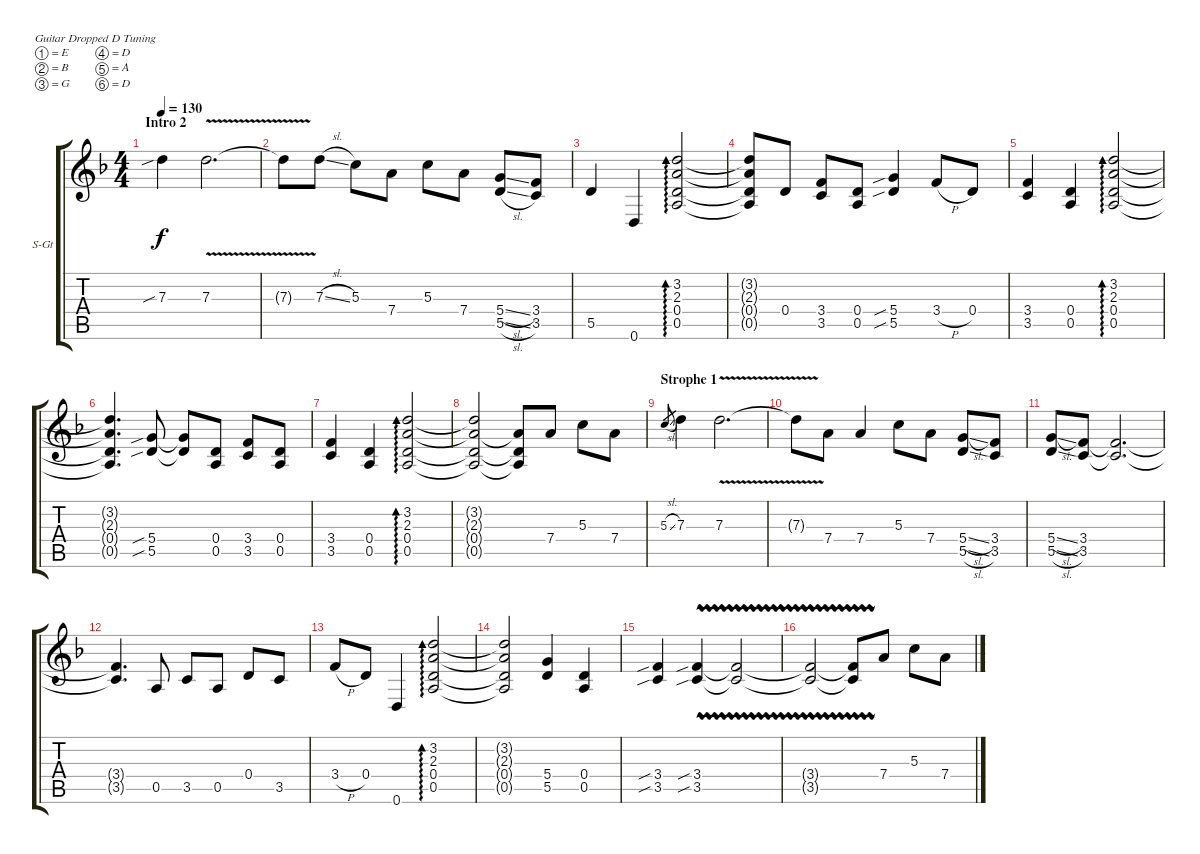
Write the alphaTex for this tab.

\defaultSystemsLayout 4
\bracketExtendMode groupsimilarinstruments
\firstSystemTrackNameOrientation horizontal
\otherSystemsTrackNameOrientation horizontal
\track ("Guitar 1 Clean" "S-Gt") {instrument acousticguitarsteel}
\staff {score tabs}
\tuning (E4 B3 G3 D3 A2 D2)
\ts (4 4)
\section ("" "Intro 2")
\tempo 130
\clef g2
\ks dminor
7.3{sib}.4{dy f} 7.3{v}.2{d} |
7.3{v t}.8 7.3{sl}.8 5.3.8 7.4.8 5.3.8 7.4.8 (5.4{sl} 5.5{sl}).8 (3.5 3.4).8 |
5.5.4 0.6.4 (0.5 0.4 2.3 3.2).2{ad 0} |
(0.5{t} 0.4{t} 2.3{t} 3.2{t}).8 0.4.8 (3.5 3.4).8 (0.4 0.5).8 (5.5{sib} 5.4{sib}).4 3.4{h}.8 0.4.8 |
(3.5 3.4).4 (0.5 0.4).4 (0.5 0.4 2.3 3.2).2{ad 0} |
(0.5{t} 0.4{t} 2.3{t} 3.2{t}).4{d} (5.4{sib} 5.5{sib}).8 (5.5{t} 5.4{t}).8 (0.5 0.4).8 (3.4 3.5).8 (0.5 0.4).8 |
(3.4 3.5).4 (0.5 0.4).4 (0.5 0.4 2.3 3.2).2{ad 0} |
(0.5{t} 0.4{t} 2.3{t} 3.2{t}).2 (0.5{t} 0.4{t} 2.3{t}).8 7.4.8 5.3.8 7.4.8 |
\section ("" "Strophe 1")
5.3{sl}.8{gr} 7.3.4 7.3{v}.2{d} |
7.3{t}.8 7.4.8 7.4.4 5.3.8 7.4.8 (5.5{sl} 5.4{sl}).8 (3.5 3.4).8 |
(5.5{sl} 5.4{sl}).8 (3.4 3.5).8 (3.5{t} 3.4{t}).2{d} |
(3.5{t} 3.4{t}).4{d} 0.5.8 3.5.8 0.5.8 0.4.8 3.5.8 |
3.4{h}.8 0.4.8 0.6.4 (0.5 0.4 2.3 3.2).2{ad 0} |
(0.5{t} 0.4{t} 2.3{t} 3.2{t}).2 (5.5 5.4).4 (0.5 0.4).4 |
(3.5{sib} 3.4{sib}).4 (3.5{vw sib} 3.4{vw sib}).4 (3.5{vw t} 3.4{vw t}).2 |
(3.5{vw t} 3.4{vw t}).2 (3.5{vw t} 3.4{vw t}).8 7.4.8 5.3.8 7.4.8
